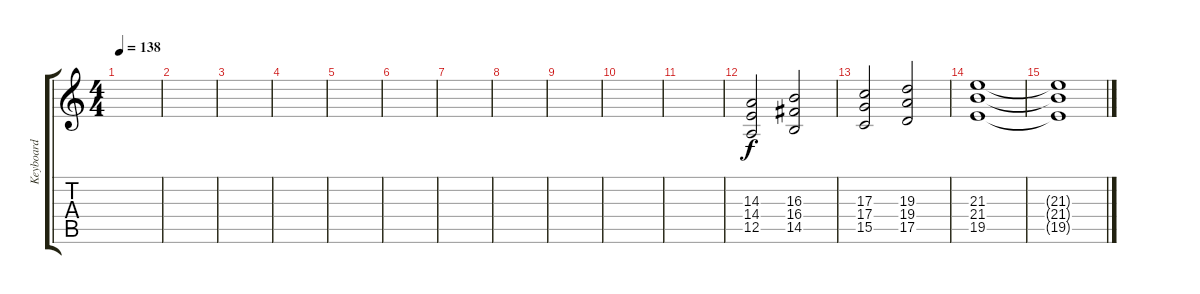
\track ("Keyboard" "Keyboard") {instrument drawbarorgan}
\staff {score tabs}
\tuning (E4 B3 G3 D3 A2 E2) {hide}
\ts (4 4)
\tempo 138
\clef g2
\ks c
|
|
|
|
|
|
|
|
|
|
|
(14.3 14.4 12.5).2{volume 7 instrument stringensemble1} (16.3 16.4 14.5).2 |
(17.3 17.4 15.5).2 (19.3 19.4 17.5).2 |
(21.3 21.4 19.5).1 |
(21.3{t} 21.4{t} 19.5{t}).1
